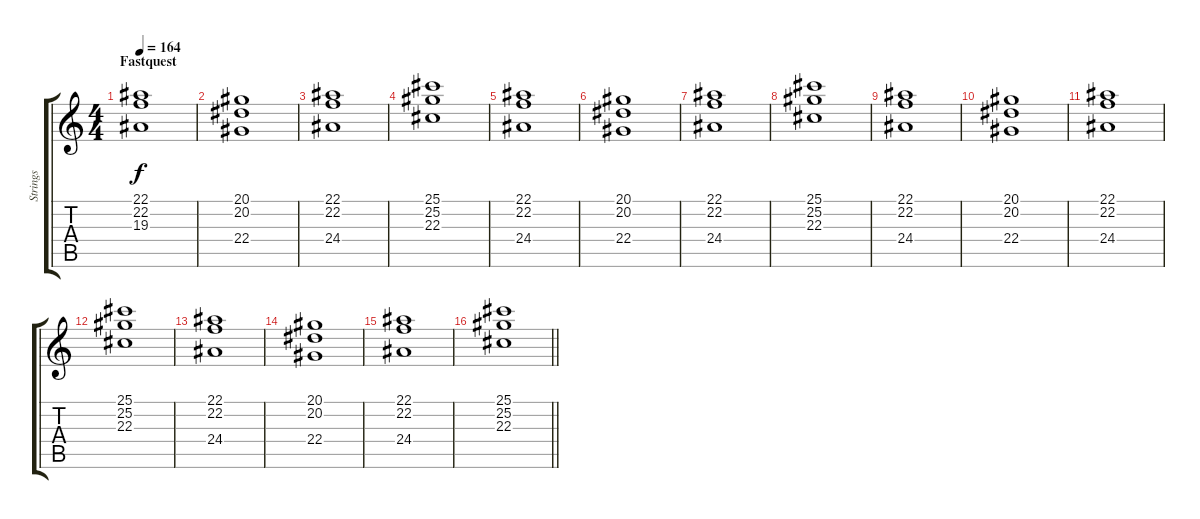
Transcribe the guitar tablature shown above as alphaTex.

\track ("Strings" "Strings") {instrument stringensemble1}
\staff {score tabs}
\tuning (C4 G3 Eb3 Bb2 F2 C2) {hide}
\ts (4 4)
\section ("" "Fastquest")
\tempo 164
\clef g2
\ks c
(22.1 22.2 19.3).1{dy f} |
(20.1 20.2 22.4).1 |
(22.1 22.2 24.4).1 |
(25.1 25.2 22.3).1 |
(22.1 22.2 24.4).1 |
(20.1 20.2 22.4).1 |
(22.1 22.2 24.4).1 |
(25.1 25.2 22.3).1 |
(22.1 22.2 24.4).1 |
(20.1 20.2 22.4).1 |
(22.1 22.2 24.4).1 |
(25.1 25.2 22.3).1 |
(22.1 22.2 24.4).1 |
(20.1 20.2 22.4).1 |
(22.1 22.2 24.4).1 |
\barLineRight lightlight
(25.1 25.2 22.3).1
